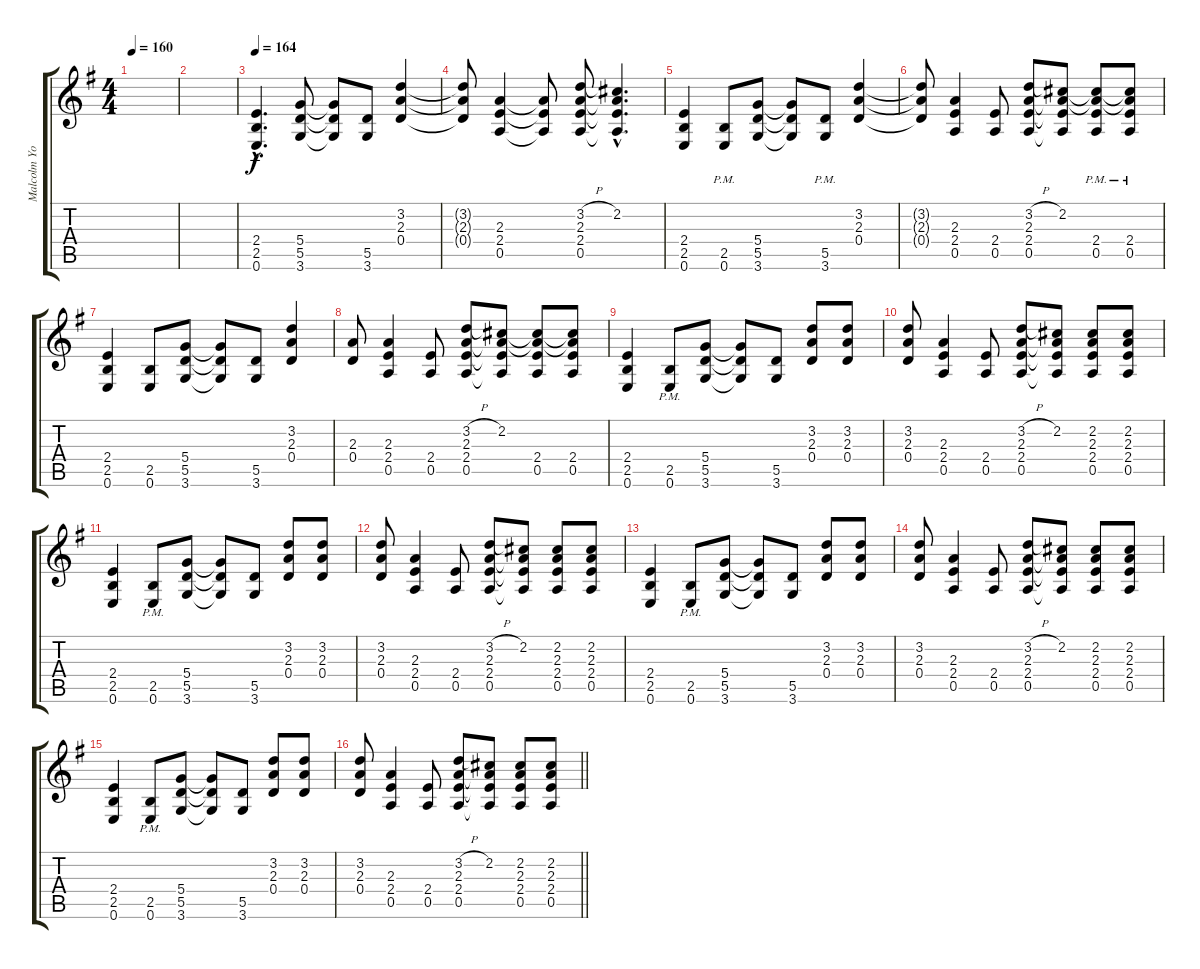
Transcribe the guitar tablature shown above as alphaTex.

\track ("Malcolm Young" "Malcolm Yo") {instrument overdrivenguitar}
\staff {score tabs}
\tuning (E4 B3 G3 D3 A2 E2) {hide}
\ts (4 4)
\tempo 160
\clef g2
\ks eminor
|
|
\tempo 164
(2.4{hac} 2.5{hac} 0.6{hac}).4{d} (5.4 5.5 3.6).8 (5.4{t} 5.5{t} 3.6{t}).8 (5.5 3.6).8 (3.2 2.3 0.4).4 |
(3.2{t} 2.3{t} 0.4{t}).8 (2.3 2.4 0.5).4 (2.3{t} 2.4{t} 0.5{t}).8 (3.2{h} 2.3 2.4 0.5).8 (2.2{hac} 2.3{hac t} 2.4{hac t} 0.5{hac t}).4{d} |
(2.4 2.5 0.6).4 (2.5{pm} 0.6{pm}).8 (5.4 5.5 3.6).8 (5.4{t} 5.5{t} 3.6{t}).8 (5.5{pm} 3.6{pm}).8 (3.2 2.3 0.4).4 |
(3.2{t} 2.3{t} 0.4{t}).8 (2.3 2.4 0.5).4 (2.4 0.5).8 (3.2{h} 2.3 2.4 0.5).8 (2.2 2.3{t} 2.4{t} 0.5{t}).8 (2.2{t} 2.3{t} 2.4{pm} 0.5{pm}).8 (2.2{t} 2.3{t} 2.4{pm} 0.5{pm}).8 |
(2.4 2.5 0.6).4 (2.5 0.6).8 (5.4 5.5 3.6).8 (5.4{t} 5.5{t} 3.6{t}).8 (5.5 3.6).8 (3.2 2.3 0.4).4 |
(2.3 0.4).8 (2.3 2.4 0.5).4 (2.4 0.5).8 (3.2{h} 2.3 2.4 0.5).8 (2.2 2.3{t} 2.4{t} 0.5{t}).8 (2.2{t} 2.3{t} 2.4 0.5).8 (2.2{t} 2.3{t} 2.4 0.5).8 |
(2.4 2.5 0.6).4 (2.5{pm} 0.6{pm}).8 (5.4 5.5 3.6).8 (5.4{t} 5.5{t} 3.6{t}).8 (5.5 3.6).8 (3.2 2.3 0.4).8 (3.2 2.3 0.4).8 |
(3.2 2.3 0.4).8 (2.3 2.4 0.5).4 (2.4 0.5).8 (3.2{h} 2.3 2.4 0.5).8 (2.2 2.3{t} 2.4{t} 0.5{t}).8 (2.2 2.3 2.4 0.5).8 (2.2 2.3 2.4 0.5).8 |
(2.4 2.5 0.6).4 (2.5{pm} 0.6{pm}).8 (5.4 5.5 3.6).8 (5.4{t} 5.5{t} 3.6{t}).8 (5.5 3.6).8 (3.2 2.3 0.4).8 (3.2 2.3 0.4).8 |
(3.2 2.3 0.4).8 (2.3 2.4 0.5).4 (2.4 0.5).8 (3.2{h} 2.3 2.4 0.5).8 (2.2 2.3{t} 2.4{t} 0.5{t}).8 (2.2 2.3 2.4 0.5).8 (2.2 2.3 2.4 0.5).8 |
(2.4 2.5 0.6).4 (2.5{pm} 0.6{pm}).8 (5.4 5.5 3.6).8 (5.4{t} 5.5{t} 3.6{t}).8 (5.5 3.6).8 (3.2 2.3 0.4).8 (3.2 2.3 0.4).8 |
(3.2 2.3 0.4).8 (2.3 2.4 0.5).4 (2.4 0.5).8 (3.2{h} 2.3 2.4 0.5).8 (2.2 2.3{t} 2.4{t} 0.5{t}).8 (2.2 2.3 2.4 0.5).8 (2.2 2.3 2.4 0.5).8 |
(2.4 2.5 0.6).4 (2.5{pm} 0.6{pm}).8 (5.4 5.5 3.6).8 (5.4{t} 5.5{t} 3.6{t}).8 (5.5 3.6).8 (3.2 2.3 0.4).8 (3.2 2.3 0.4).8 |
\barLineRight lightlight
(3.2 2.3 0.4).8 (2.3 2.4 0.5).4 (2.4 0.5).8 (3.2{h} 2.3 2.4 0.5).8 (2.2 2.3{t} 2.4{t} 0.5{t}).8 (2.2 2.3 2.4 0.5).8 (2.2 2.3 2.4 0.5).8
